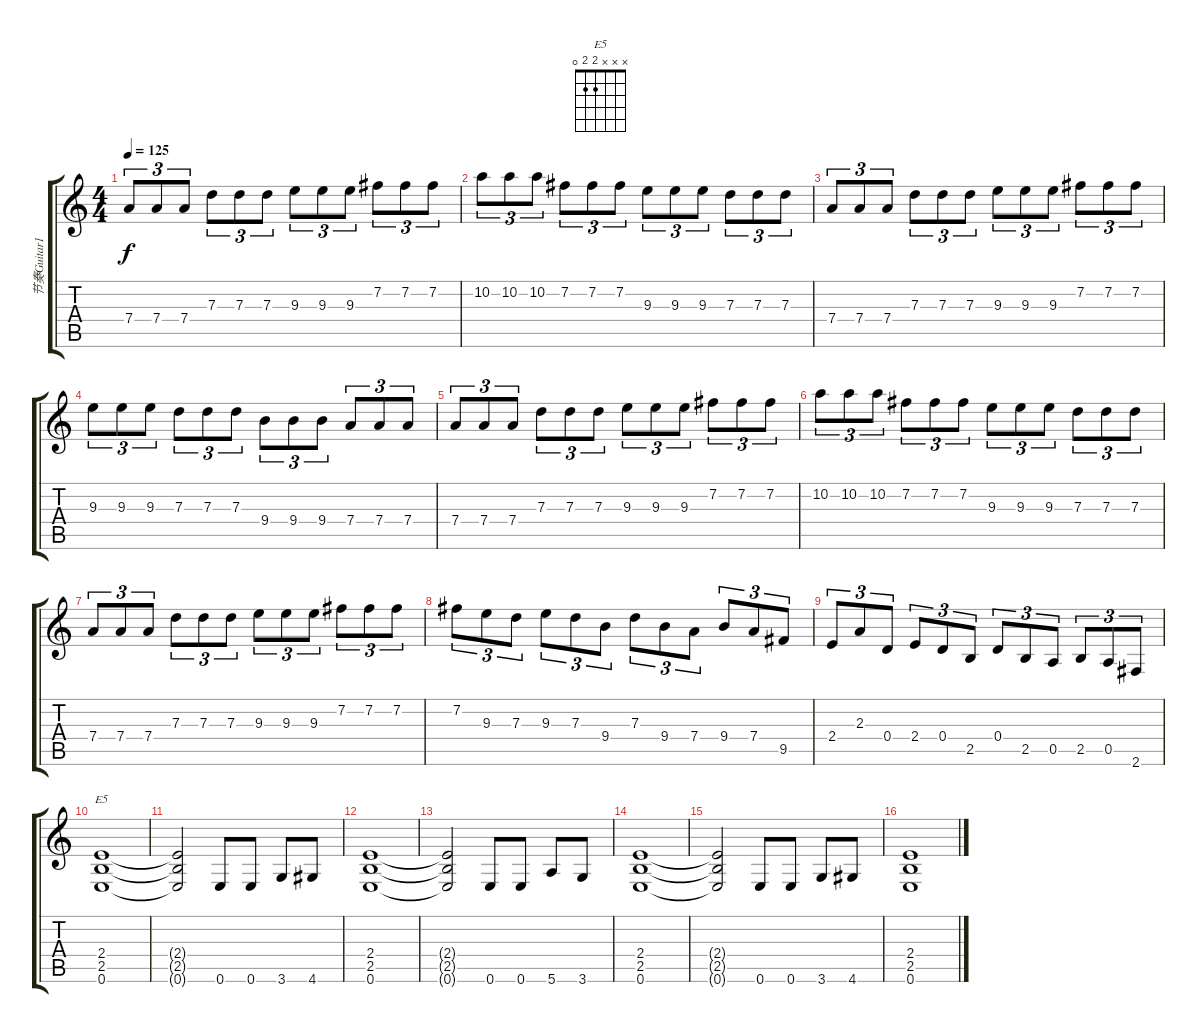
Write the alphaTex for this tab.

\track ("节奏Guitar1" "节奏Guitar1") {instrument distortionguitar}
\staff {score tabs}
\tuning (E4 B3 G3 D3 A2 E2) {hide}
\chord ("E5" x x x 2 2 0)
\ts (4 4)
\tempo 125
\clef g2
\ks c
7.4.8{tu (3 2) dy f} 7.4.8{tu (3 2)} 7.4.8{tu (3 2)} 7.3.8{tu (3 2)} 7.3.8{tu (3 2)} 7.3.8{tu (3 2)} 9.3.8{tu (3 2)} 9.3.8{tu (3 2)} 9.3.8{tu (3 2)} 7.2.8{tu (3 2)} 7.2.8{tu (3 2)} 7.2.8{tu (3 2)} |
10.2.8{tu (3 2)} 10.2.8{tu (3 2)} 10.2.8{tu (3 2)} 7.2.8{tu (3 2)} 7.2.8{tu (3 2)} 7.2.8{tu (3 2)} 9.3.8{tu (3 2)} 9.3.8{tu (3 2)} 9.3.8{tu (3 2)} 7.3.8{tu (3 2)} 7.3.8{tu (3 2)} 7.3.8{tu (3 2)} |
7.4.8{tu (3 2)} 7.4.8{tu (3 2)} 7.4.8{tu (3 2)} 7.3.8{tu (3 2)} 7.3.8{tu (3 2)} 7.3.8{tu (3 2)} 9.3.8{tu (3 2)} 9.3.8{tu (3 2)} 9.3.8{tu (3 2)} 7.2.8{tu (3 2)} 7.2.8{tu (3 2)} 7.2.8{tu (3 2)} |
9.3.8{tu (3 2)} 9.3.8{tu (3 2)} 9.3.8{tu (3 2)} 7.3.8{tu (3 2)} 7.3.8{tu (3 2)} 7.3.8{tu (3 2)} 9.4.8{tu (3 2)} 9.4.8{tu (3 2)} 9.4.8{tu (3 2)} 7.4.8{tu (3 2)} 7.4.8{tu (3 2)} 7.4.8{tu (3 2)} |
7.4.8{tu (3 2)} 7.4.8{tu (3 2)} 7.4.8{tu (3 2)} 7.3.8{tu (3 2)} 7.3.8{tu (3 2)} 7.3.8{tu (3 2)} 9.3.8{tu (3 2)} 9.3.8{tu (3 2)} 9.3.8{tu (3 2)} 7.2.8{tu (3 2)} 7.2.8{tu (3 2)} 7.2.8{tu (3 2)} |
10.2.8{tu (3 2)} 10.2.8{tu (3 2)} 10.2.8{tu (3 2)} 7.2.8{tu (3 2)} 7.2.8{tu (3 2)} 7.2.8{tu (3 2)} 9.3.8{tu (3 2)} 9.3.8{tu (3 2)} 9.3.8{tu (3 2)} 7.3.8{tu (3 2)} 7.3.8{tu (3 2)} 7.3.8{tu (3 2)} |
7.4.8{tu (3 2)} 7.4.8{tu (3 2)} 7.4.8{tu (3 2)} 7.3.8{tu (3 2)} 7.3.8{tu (3 2)} 7.3.8{tu (3 2)} 9.3.8{tu (3 2)} 9.3.8{tu (3 2)} 9.3.8{tu (3 2)} 7.2.8{tu (3 2)} 7.2.8{tu (3 2)} 7.2.8{tu (3 2)} |
7.2.8{tu (3 2)} 9.3.8{tu (3 2)} 7.3.8{tu (3 2)} 9.3.8{tu (3 2)} 7.3.8{tu (3 2)} 9.4.8{tu (3 2)} 7.3.8{tu (3 2)} 9.4.8{tu (3 2)} 7.4.8{tu (3 2)} 9.4.8{tu (3 2)} 7.4.8{tu (3 2)} 9.5.8{tu (3 2)} |
2.4.8{tu (3 2)} 2.3.8{tu (3 2)} 0.4.8{tu (3 2)} 2.4.8{tu (3 2)} 0.4.8{tu (3 2)} 2.5.8{tu (3 2)} 0.4.8{tu (3 2)} 2.5.8{tu (3 2)} 0.5.8{tu (3 2)} 2.5.8{tu (3 2)} 0.5.8{tu (3 2)} 2.6.8{tu (3 2)} |
(2.4 2.5 0.6).1{ch "E5"} |
(2.4{t} 2.5{t} 0.6{t}).2 0.6.8 0.6.8 3.6.8 4.6.8 |
(2.4 2.5 0.6).1 |
(2.4{t} 2.5{t} 0.6{t}).2 0.6.8 0.6.8 5.6.8 3.6.8 |
(2.4 2.5 0.6).1 |
(2.4{t} 2.5{t} 0.6{t}).2 0.6.8 0.6.8 3.6.8 4.6.8 |
(2.4 2.5 0.6).1
